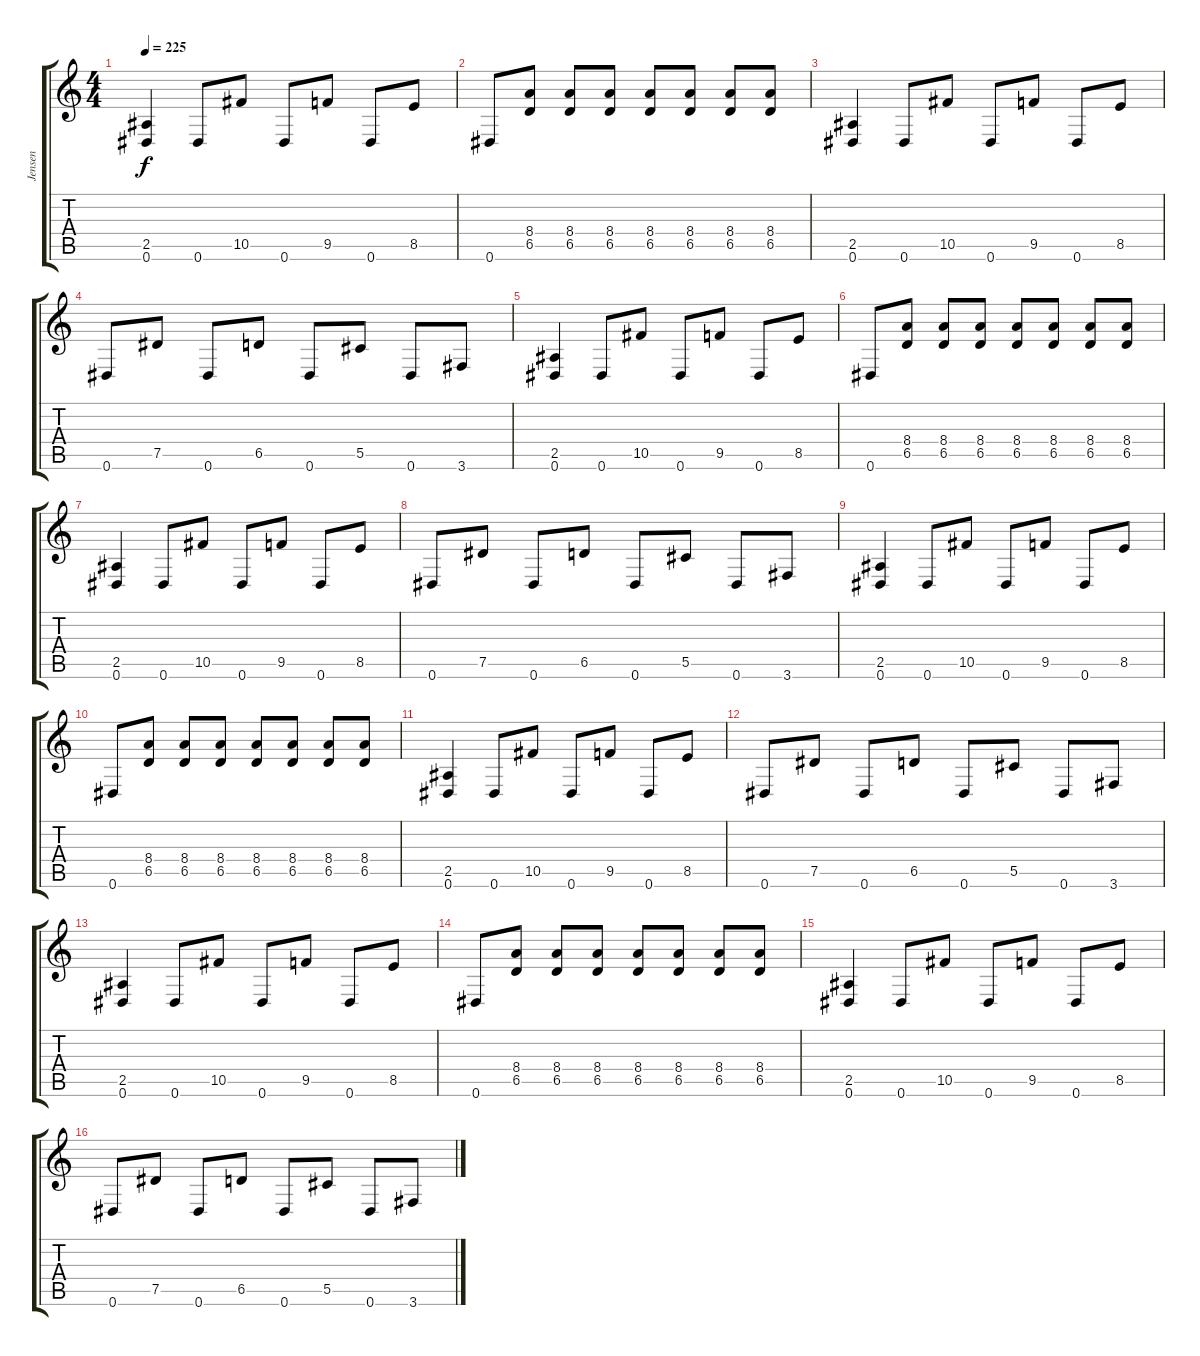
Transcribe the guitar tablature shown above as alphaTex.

\track ("Jensen" "Jensen") {instrument distortionguitar}
\staff {score tabs}
\tuning (Eb4 Bb3 Gb3 Db3 Ab2 Eb2) {hide}
\ts (4 4)
\tempo 225
\clef g2
\ks c
(2.5 0.6).4{dy f} 0.6.8 10.5.8 0.6.8 9.5.8 0.6.8 8.5.8 |
0.6.8 (8.4 6.5).8 (8.4 6.5).8 (8.4 6.5).8 (8.4 6.5).8 (8.4 6.5).8 (8.4 6.5).8 (8.4 6.5).8 |
(2.5 0.6).4 0.6.8 10.5.8 0.6.8 9.5.8 0.6.8 8.5.8 |
0.6.8 7.5.8 0.6.8 6.5.8 0.6.8 5.5.8 0.6.8 3.6.8 |
(2.5 0.6).4 0.6.8 10.5.8 0.6.8 9.5.8 0.6.8 8.5.8 |
0.6.8 (8.4 6.5).8 (8.4 6.5).8 (8.4 6.5).8 (8.4 6.5).8 (8.4 6.5).8 (8.4 6.5).8 (8.4 6.5).8 |
(2.5 0.6).4 0.6.8 10.5.8 0.6.8 9.5.8 0.6.8 8.5.8 |
0.6.8 7.5.8 0.6.8 6.5.8 0.6.8 5.5.8 0.6.8 3.6.8 |
(2.5 0.6).4 0.6.8 10.5.8 0.6.8 9.5.8 0.6.8 8.5.8 |
0.6.8 (8.4 6.5).8 (8.4 6.5).8 (8.4 6.5).8 (8.4 6.5).8 (8.4 6.5).8 (8.4 6.5).8 (8.4 6.5).8 |
(2.5 0.6).4 0.6.8 10.5.8 0.6.8 9.5.8 0.6.8 8.5.8 |
0.6.8 7.5.8 0.6.8 6.5.8 0.6.8 5.5.8 0.6.8 3.6.8 |
(2.5 0.6).4 0.6.8 10.5.8 0.6.8 9.5.8 0.6.8 8.5.8 |
0.6.8 (8.4 6.5).8 (8.4 6.5).8 (8.4 6.5).8 (8.4 6.5).8 (8.4 6.5).8 (8.4 6.5).8 (8.4 6.5).8 |
(2.5 0.6).4 0.6.8 10.5.8 0.6.8 9.5.8 0.6.8 8.5.8 |
0.6.8 7.5.8 0.6.8 6.5.8 0.6.8 5.5.8 0.6.8 3.6.8
